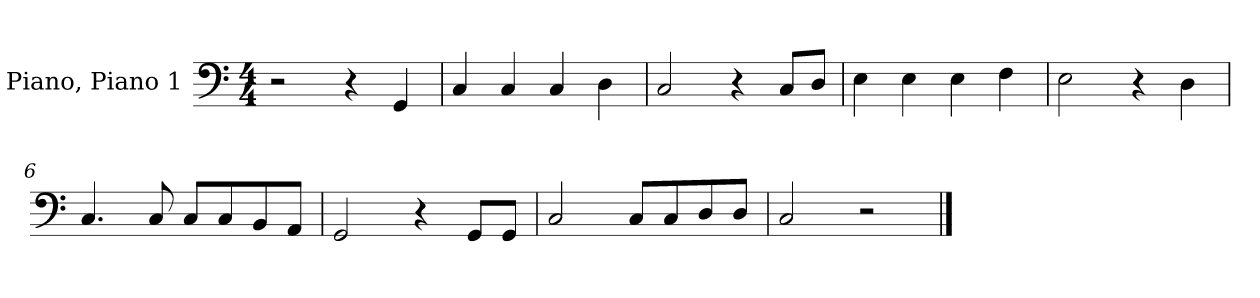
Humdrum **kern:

**kern
*part1
*staff1
*I"Piano, Piano 1
*I'Pno.
*clefF4
*k[]
*M4/4
*MM120
=1
2r
4r
4GG/
=2
4C/
4C/
4C/
4D\
=3
2C/
4r
8C/L
8D/J
=4
4E\
4E\
4E\
4F\
=5
2E\
4r
4D\
=6
4.C/
8C/
8C/L
8C/
8BB/
8AA/J
!!LO:LB:g=z
=7
2GG/
4r
8GG/L
8GG/J
=8
2C/
8C/L
8C/
8D/
8D/J
=9
2C/
2r
==
*-
